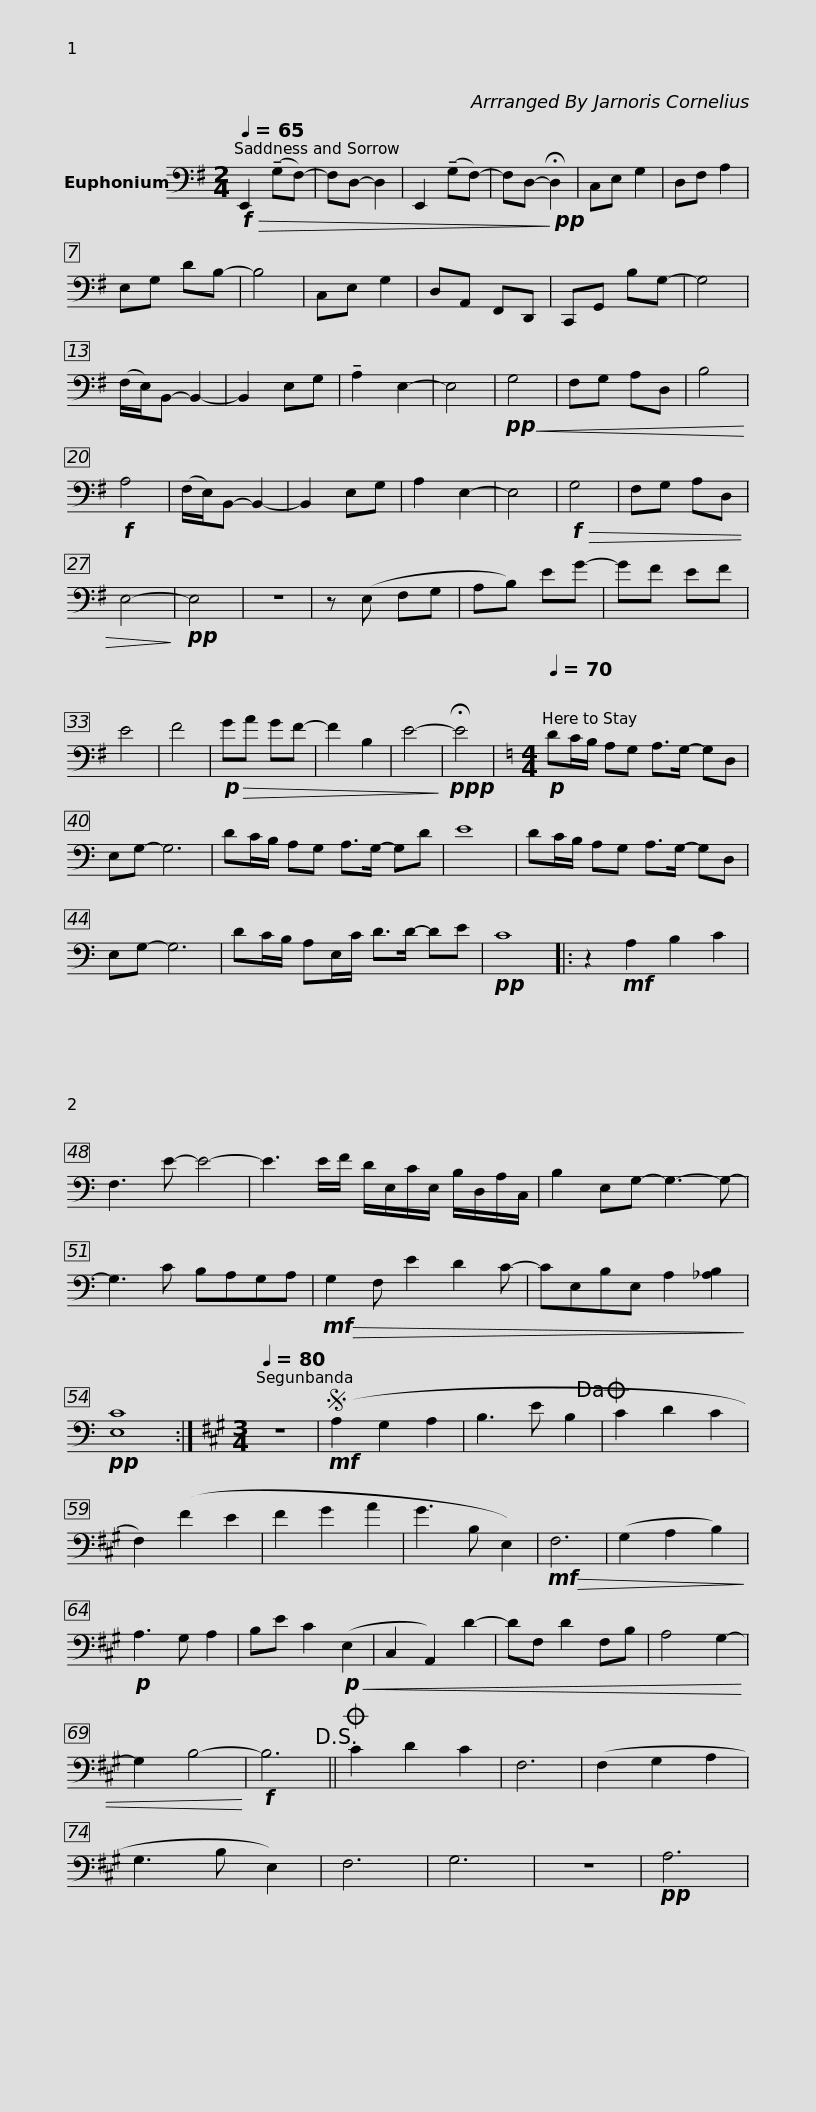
X:1
L:1/8
Q:1/4=65
M:2/4
I:linebreak $
K:G
V:1 bass
V:1
!f!!>(! E,,2 (!tenuto!G,F,-) | F,D,- D,2 | E,,2 (!tenuto!G,F,-) | F,D,-!>)!!pp! !fermata!D,2 | C,E, G,2 | %5
 D,F, A,2 | E,G, DB,- | B,4 | C,E, G,2 | D,A,, F,,D,, | %10
 C,,G,, B,G,- | G,4 | (F,/E,/)B,,- B,,2- |$ B,,2 E,G, | !tenuto!A,2 E,2- | %15
 E,4 |!pp!!<(! G,4 | F,G, A,D, | B,4!<)! |!f! A,4 | %20
 (F,/E,/)B,,- B,,2- | B,,2 E,G, | A,2 E,2- | E,4 |!f!!>(! G,4 | %25
 F,G, A,D, | E,4-!>)! |!pp! E,4 | z4 |$ z (E, F,G, | %30
 A,B,) EG- | GF EF | E4 | F4 |!p!!>(! GA GF- | %35
 F2 B,2 | E4-!>)! |!ppp! !fermata!E4 |[K:C][M:4/4]!p![Q:1/4=70] DC/B,/ A,G, A,>G,- G,D, | E,G,- G,6 |$ %40
 DC/B,/ A,G, A,>G,- G,D | E8 | DC/B,/ A,G, A,>G,- G,D, | E,G,- G,6 | DC/B,/ A,E,/C/ D>D- DE | %45
!pp! C8 |: z2!mf! A,2 B,2 C2 |$ F,3 E- E4- | E3 E/F/ D/E,/C/E,/ B,/D,/A,/C,/ | B,2 E,G,- G,3- G,- | %50
 G,3 C B,A,G,A, |!mf!!>(! G,2 F, E2 D2 C- | CE,B,E, A,2 [_A,B,]2!>)! |!pp! [E,C]8 :|$[K:A][M:3/4][Q:1/4=80] z6 | %55
S!mf! (A,2 G,2 A,2 | B,3 E B,2!dacoda! | C2 D2 C2 | F,2) (F2 E2 | F2 G2 A2 | %60
 G3 B, E,2) |!mf!!>(! F,6 | (G,2 A,2 B,2)!>)! |!p! A,3 G, A,2 | B,E C2!p!!<(! (E,2 | %65
 C,2 A,,2) D2- |$ DF, D2 F,B, | A,4 G,2- | G,2 B,4-!<)! |!f! B,6!D.S.! || %70
O C2 D2 C2 | F,6 | (F,2 G,2 A,2 | G,3 B, E,2) | F,6 | %75
 G,6 | z6 |!pp! A,6 | %78
